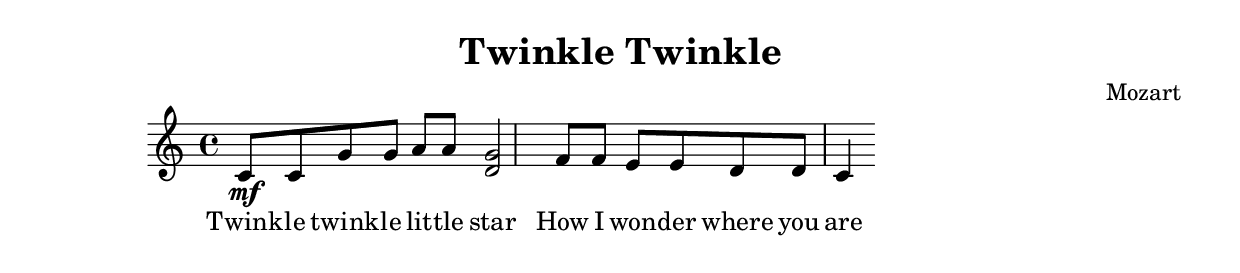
\header {
  title = "Twinkle Twinkle"
  composer = "Mozart"
}

\relative c' {
  c8\mf c g' g
  a a <g d>2
  f8 f e e
  d d c4
}

\addlyrics {
  Twink -- le twink -- le lit -- tle star
  How I won -- der where you are
}
